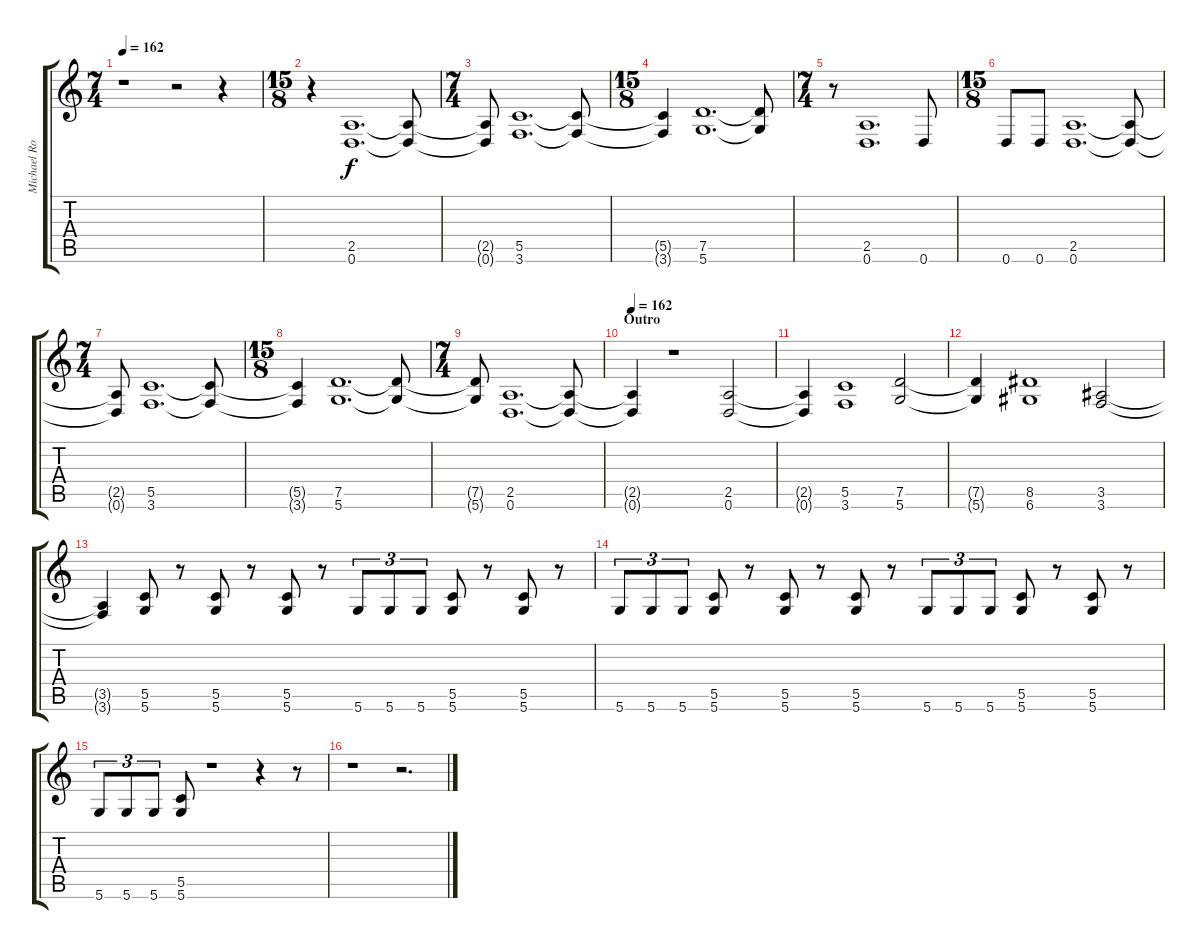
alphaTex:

\track ("Michael Romeo Lead" "Michael Ro") {instrument distortionguitar}
\staff {score tabs}
\tuning (D4 A3 F3 C3 G2 D2) {hide}
\ts (7 4)
\tempo 162
\clef g2
\ks c
r.1{dy f} r.2 r.4 |
\ts (15 8)
r.4 (2.5 0.6).1{d volume 16} (2.5{t} 0.6{t}).8 |
\ts (7 4)
(2.5{t} 0.6{t}).8 (5.5 3.6).1{d} (5.5{t} 3.6{t}).8 |
\ts (15 8)
(5.5{t} 3.6{t}).4 (7.5 5.6).1{d} (7.5{t} 5.6{t}).8 |
\ts (7 4)
r.8 (2.5 0.6).1{d} 0.6.8 |
\ts (15 8)
0.6.8 0.6.8 (2.5 0.6).1{d volume 16} (2.5{t} 0.6{t}).8 |
\ts (7 4)
(2.5{t} 0.6{t}).8 (5.5 3.6).1{d} (5.5{t} 3.6{t}).8 |
\ts (15 8)
(5.5{t} 3.6{t}).4 (7.5 5.6).1{d} (7.5{t} 5.6{t}).8 |
\ts (7 4)
(7.5{t} 5.6{t}).8 (2.5 0.6).1{d} (2.5{t} 0.6{t}).8 |
\section ("" "Outro")
\tempo 162
(2.5{t} 0.6{t}).4 r.1 (2.5 0.6).2 |
(2.5{t} 0.6{t}).4 (5.5 3.6).1 (7.5 5.6).2 |
(7.5{t} 5.6{t}).4 (8.5 6.6).1 (3.5 3.6).2 |
(3.5{t} 3.6{t}).4 (5.5 5.6).8 r.8 (5.5 5.6).8 r.8 (5.5 5.6).8 r.8 5.6.8{tu (3 2)} 5.6.8{tu (3 2)} 5.6.8{tu (3 2)} (5.5 5.6).8 r.8 (5.5 5.6).8 r.8 |
5.6.8{tu (3 2)} 5.6.8{tu (3 2)} 5.6.8{tu (3 2)} (5.5 5.6).8 r.8 (5.5 5.6).8 r.8 (5.5 5.6).8 r.8 5.6.8{tu (3 2)} 5.6.8{tu (3 2)} 5.6.8{tu (3 2)} (5.5 5.6).8 r.8 (5.5 5.6).8 r.8 |
5.6.8{tu (3 2)} 5.6.8{tu (3 2)} 5.6.8{tu (3 2)} (5.5 5.6).8 r.1 r.4 r.8 |
r.1{txt ""} r.2{d}
